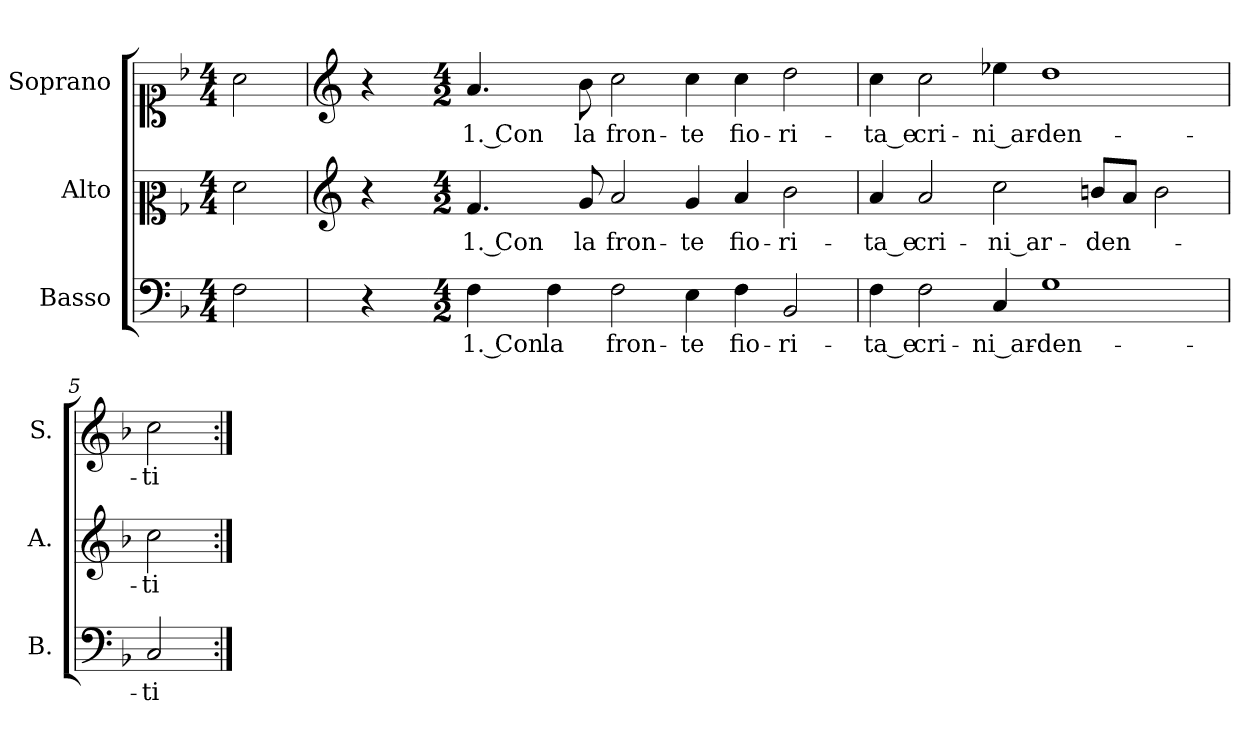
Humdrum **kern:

**kern	**text	**kern	**text	**kern	**text
*part3	*part3	*part2	*part2	*part1	*part1
*staff3	*staff3	*staff2	*staff2	*staff1	*staff1
*I"Basso	*	*I"Alto	*	*I"Soprano	*
*I'B.	*	*I'A.	*	*I'S.	*
!!LO:PB:g=z
*clefF4	*	*clefC2	*	*clefC1	*
*k[b-]	*	*k[b-]	*	*k[b-]	*
*F:	*	*F:	*	*F:	*
*M4/4	*	*M4/4	*	*M4/4	*
=1	=1	=1	=1	=1	=1
!LO:N:head=open	!	!LO:N:head=open	!	!LO:N:head=open	!
2Fi\	.	2fi\	.	2ai\	.
=2	=2	=2	=2	=2	=2
*	*	*clefG2	*	*clefG2	*
4r	.	4r	.	4r	.
=3-	=3-	=3-	=3-	=3-	=3-
*M4/2	*	*M4/2	*	*M4/2	*
!	!LO:LY:b:color=#000000	!	!	!	!
!	!	!	!LO:LY:b:color=#000000	!	!
!	!	!	!	!	!LO:LY:b:color=#000000
4Fi\	1. Con	4.fi/	1. Con	4.ai/	1. Con
!	!LO:LY:b:color=#000000	!	!	!	!
4Fi\	la	.	.	.	.
!	!	!	!LO:LY:b:color=#000000	!	!
!	!	!	!	!	!LO:LY:b:color=#000000
.	.	8gi/	la	8b-i\	la
!	!LO:LY:b:color=#000000	!	!	!	!
!	!	!	!LO:LY:b:color=#000000	!	!
!	!	!	!	!	!LO:LY:b:color=#000000
2Fi\	fron-	2ai/	fron-	2cci\	fron-
!	!LO:LY:b:color=#000000	!	!	!	!
!	!	!	!LO:LY:b:color=#000000	!	!
!	!	!	!	!	!LO:LY:b:color=#000000
4Ei\	-te	4gi/	-te	4cci\	-te
!	!LO:LY:b:color=#000000	!	!	!	!
!	!	!	!LO:LY:b:color=#000000	!	!
!	!	!	!	!	!LO:LY:b:color=#000000
4Fi\	fio-	4ai/	fio-	4cci\	fio-
!	!LO:LY:b:color=#000000	!	!	!	!
!	!	!	!LO:LY:b:color=#000000	!	!
!	!	!	!	!	!LO:LY:b:color=#000000
2BB-i/	-ri-	2b-i\	-ri-	2ddi\	-ri-
=4	=4	=4	=4	=4	=4
!	!LO:LY:b:color=#000000	!	!	!	!
!	!	!	!LO:LY:b:color=#000000	!	!
!	!	!	!	!	!LO:LY:b:color=#000000
4Fi\	-ta_e	4ai/	-ta_e	4cci\	-ta_e
!	!LO:LY:b:color=#000000	!	!	!	!
!	!	!	!LO:LY:b:color=#000000	!	!
!	!	!	!	!	!LO:LY:b:color=#000000
2Fi\	cri-	2ai/	cri-	2cci\	cri-
!	!LO:LY:b:color=#000000	!	!	!	!
!	!	!	!LO:LY:b:color=#000000	!	!
!	!	!	!	!	!LO:LY:b:color=#000000
4Ci/	-ni_ar-	2cci\	-ni_ar-	4ee-Xi\	-ni_ar-
!	!LO:LY:b:color=#000000	!	!	!	!
!	!	!	!	!	!LO:LY:b:color=#000000
1Gi	-den-	.	.	1ddi	-den-
!	!	!	!LO:LY:b:color=#000000	!	!
.	.	8bni/L	-den-	.	.
.	.	8ai/J	.	.	.
.	.	2bi\	.	.	.
=5	=5	=5	=5	=5	=5
!	!LO:LY:b:color=#000000	!	!	!	!
!	!	!	!LO:LY:b:color=#000000	!	!
!	!	!	!	!	!LO:LY:b:color=#000000
2Ci/	-ti	2cci\	-ti	2cci\	-ti
=:|!	=:|!	=:|!	=:|!	=:|!	=:|!
*-	*-	*-	*-	*-	*-
